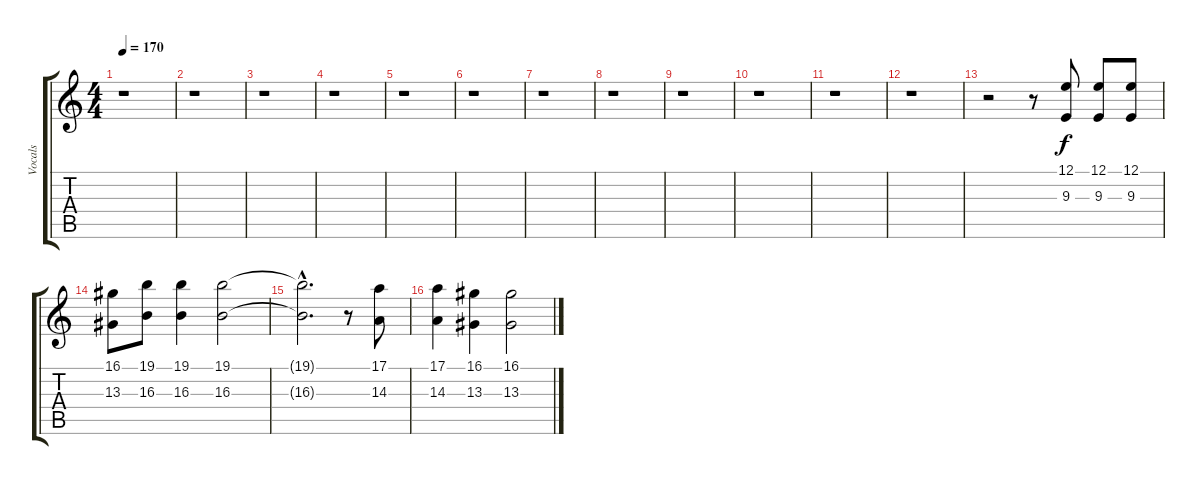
\track ("Vocals" "Vocals") {instrument rockorgan}
\staff {score tabs}
\tuning (E4 B3 G3 D3 A2 E2) {hide}
\ts (4 4)
\tempo 170
\clef g2
\ks c
r.1{dy f} |
r.1 |
r.1 |
r.1 |
r.1 |
r.1 |
r.1 |
r.1 |
r.1 |
r.1 |
r.1 |
r.1 |
r.2 r.8 (12.1 9.3).8 (12.1 9.3).8 (12.1 9.3).8 |
(16.1 13.3).8 (19.1 16.3).8 (19.1 16.3).4 (19.1 16.3).2 |
(19.1{hac t} 16.3{hac t}).2{d} r.8 (17.1 14.3).8 |
(17.1 14.3).4 (16.1 13.3).4 (16.1 13.3).2
